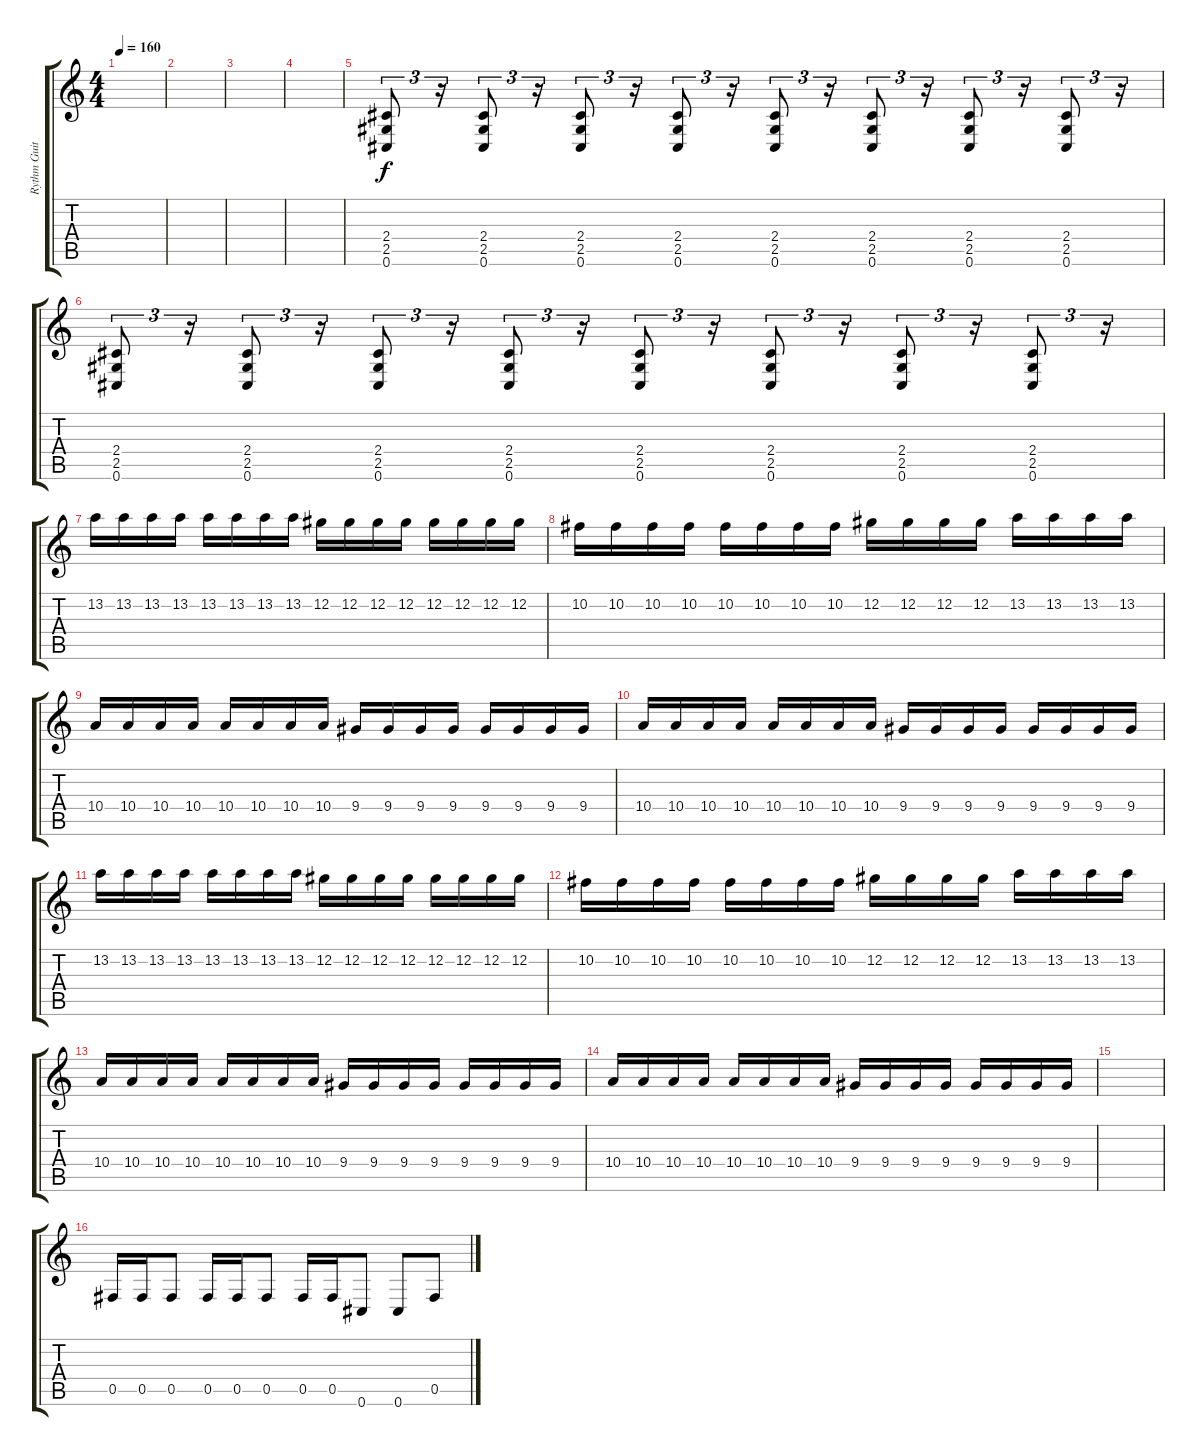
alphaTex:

\track ("Rythm Guitar" "Rythm Guit") {instrument distortionguitar}
\staff {score tabs}
\tuning (Db4 Ab3 E3 B2 Gb2 Db2) {hide}
\ts (4 4)
\tempo 160
\clef g2
\ks c
|
|
|
|
(2.4 2.5 0.6).8{tu (3 2)} r.16{tu (3 2)} (2.4 2.5 0.6).8{tu (3 2)} r.16{tu (3 2)} (2.4 2.5 0.6).8{tu (3 2)} r.16{tu (3 2)} (2.4 2.5 0.6).8{tu (3 2)} r.16{tu (3 2)} (2.4 2.5 0.6).8{tu (3 2)} r.16{tu (3 2)} (2.4 2.5 0.6).8{tu (3 2)} r.16{tu (3 2)} (2.4 2.5 0.6).8{tu (3 2)} r.16{tu (3 2)} (2.4 2.5 0.6).8{tu (3 2)} r.16{tu (3 2)} |
(2.4 2.5 0.6).8{tu (3 2)} r.16{tu (3 2)} (2.4 2.5 0.6).8{tu (3 2)} r.16{tu (3 2)} (2.4 2.5 0.6).8{tu (3 2)} r.16{tu (3 2)} (2.4 2.5 0.6).8{tu (3 2)} r.16{tu (3 2)} (2.4 2.5 0.6).8{tu (3 2)} r.16{tu (3 2)} (2.4 2.5 0.6).8{tu (3 2)} r.16{tu (3 2)} (2.4 2.5 0.6).8{tu (3 2)} r.16{tu (3 2)} (2.4 2.5 0.6).8{tu (3 2)} r.16{tu (3 2)} |
13.2.16 13.2.16 13.2.16 13.2.16 13.2.16 13.2.16 13.2.16 13.2.16 12.2.16 12.2.16 12.2.16 12.2.16 12.2.16 12.2.16 12.2.16 12.2.16 |
10.2.16 10.2.16 10.2.16 10.2.16 10.2.16 10.2.16 10.2.16 10.2.16 12.2.16 12.2.16 12.2.16 12.2.16 13.2.16 13.2.16 13.2.16 13.2.16 |
10.4.16 10.4.16 10.4.16 10.4.16 10.4.16 10.4.16 10.4.16 10.4.16 9.4.16 9.4.16 9.4.16 9.4.16 9.4.16 9.4.16 9.4.16 9.4.16 |
10.4.16 10.4.16 10.4.16 10.4.16 10.4.16 10.4.16 10.4.16 10.4.16 9.4.16 9.4.16 9.4.16 9.4.16 9.4.16 9.4.16 9.4.16 9.4.16 |
13.2.16 13.2.16 13.2.16 13.2.16 13.2.16 13.2.16 13.2.16 13.2.16 12.2.16 12.2.16 12.2.16 12.2.16 12.2.16 12.2.16 12.2.16 12.2.16 |
10.2.16 10.2.16 10.2.16 10.2.16 10.2.16 10.2.16 10.2.16 10.2.16 12.2.16 12.2.16 12.2.16 12.2.16 13.2.16 13.2.16 13.2.16 13.2.16 |
10.4.16 10.4.16 10.4.16 10.4.16 10.4.16 10.4.16 10.4.16 10.4.16 9.4.16 9.4.16 9.4.16 9.4.16 9.4.16 9.4.16 9.4.16 9.4.16 |
10.4.16 10.4.16 10.4.16 10.4.16 10.4.16 10.4.16 10.4.16 10.4.16 9.4.16 9.4.16 9.4.16 9.4.16 9.4.16 9.4.16 9.4.16 9.4.16 |
|
0.5.16 0.5.16 0.5.8 0.5.16 0.5.16 0.5.8 0.5.16 0.5.16 0.6.8 0.6.8 0.5.8
